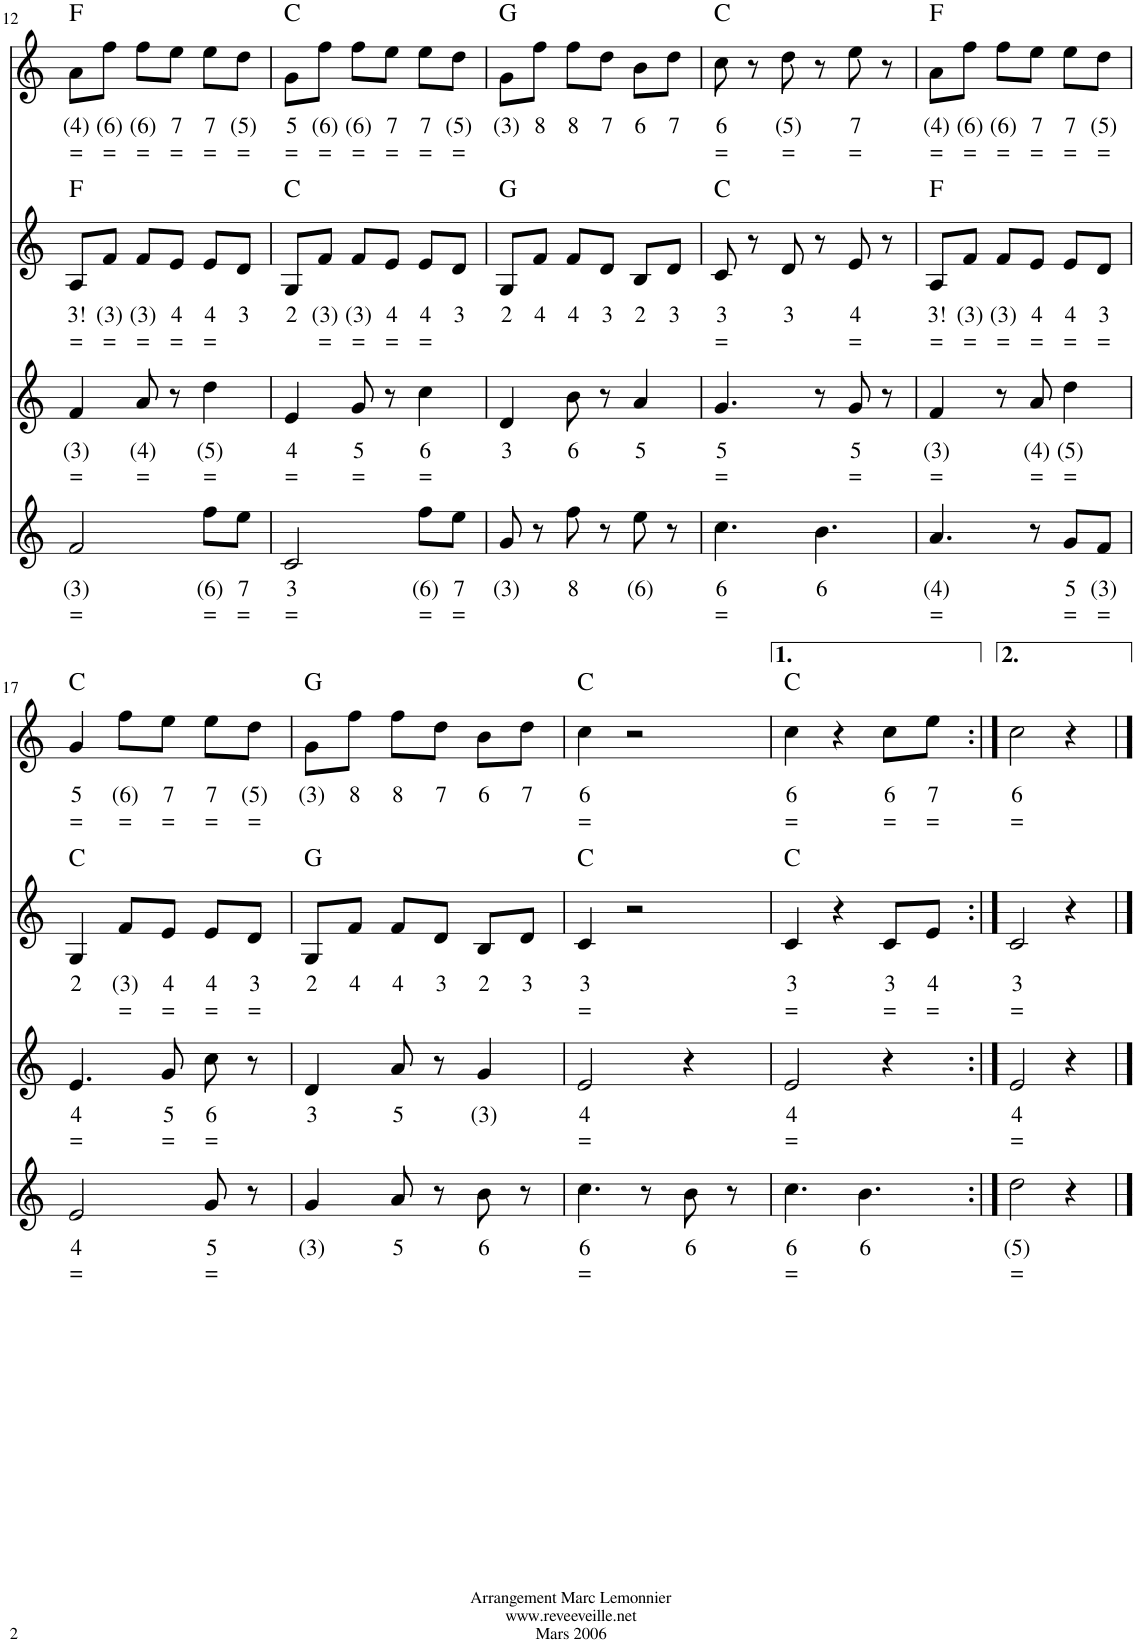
**kern	**text	**text	**kern	**text	**text	**kern	**text	**text	**harte	**kern	**text	**text	**harte
*part4	*part4	*part4	*part3	*part3	*part3	*part2	*part2	*part2	*part2	*part1	*part1	*part1	*part1
*staff4	*staff4	*staff4	*staff3	*staff3	*staff3	*staff2	*staff2	*staff2	*	*staff1	*staff1	*staff1	*
*I"Accordion	*	*	*I"Flute	*	*	*I"Stem	*	*	*	*I"Mazurka de Salou Mazurka	*	*	*
*I'Acc	*	*	*I'Fl	*	*	*	*	*	*	*	*	*	*
!!LO:PB:g=z
*clefG2	*	*	*clefG2	*	*	*clefG2	*	*	*	*clefG2	*	*	*
*k[]	*	*	*k[]	*	*	*k[]	*	*	*	*k[]	*	*	*
*M3/4	*	*	*M3/4	*	*	*M3/4	*	*	*	*M3/4	*	*	*
=12	=12	=12	=12	=12	=12	=12	=12	=12	=12	=12	=12	=12	=12
!	!LO:LY:b	!LO:LY:b	!	!LO:LY:b	!LO:LY:b	!	!LO:LY:b	!LO:LY:b	!	!	!LO:LY:b	!LO:LY:b	!
2f/	(3)	=	4f/	(3)	=	8A/L	3!	=	F:maj	8a\L	(4)	=	F:maj
!	!	!	!	!	!	!	!LO:LY:b	!LO:LY:b	!	!	!LO:LY:b	!LO:LY:b	!
.	.	.	.	.	.	8f/J	(3)	=	.	8ff\J	(6)	=	.
!	!	!	!	!LO:LY:b	!LO:LY:b	!	!LO:LY:b	!LO:LY:b	!	!	!LO:LY:b	!LO:LY:b	!
.	.	.	8a/	(4)	=	8f/L	(3)	=	.	8ff\L	(6)	=	.
!	!	!	!	!	!	!	!LO:LY:b	!LO:LY:b	!	!	!LO:LY:b	!LO:LY:b	!
.	.	.	8r	.	.	8e/J	4	=	.	8ee\J	7	=	.
!	!LO:LY:b	!LO:LY:b	!	!LO:LY:b	!LO:LY:b	!	!LO:LY:b	!LO:LY:b	!	!	!LO:LY:b	!LO:LY:b	!
8ff\L	(6)	=	4dd\	(5)	=	8e/L	4	=	.	8ee\L	7	=	.
!	!LO:LY:b	!LO:LY:b	!	!	!	!	!LO:LY:b	!	!	!	!LO:LY:b	!LO:LY:b	!
8ee\J	7	=	.	.	.	8d/J	3	.	.	8dd\J	(5)	=	.
=13	=13	=13	=13	=13	=13	=13	=13	=13	=13	=13	=13	=13	=13
!	!LO:LY:b	!LO:LY:b	!	!LO:LY:b	!LO:LY:b	!	!LO:LY:b	!	!	!	!LO:LY:b	!LO:LY:b	!
2c/	3	=	4e/	4	=	8G/L	2	.	C:maj	8g\L	5	=	C:maj
!	!	!	!	!	!	!	!LO:LY:b	!LO:LY:b	!	!	!LO:LY:b	!LO:LY:b	!
.	.	.	.	.	.	8f/J	(3)	=	.	8ff\J	(6)	=	.
!	!	!	!	!LO:LY:b	!LO:LY:b	!	!LO:LY:b	!LO:LY:b	!	!	!LO:LY:b	!LO:LY:b	!
.	.	.	8g/	5	=	8f/L	(3)	=	.	8ff\L	(6)	=	.
!	!	!	!	!	!	!	!LO:LY:b	!LO:LY:b	!	!	!LO:LY:b	!LO:LY:b	!
.	.	.	8r	.	.	8e/J	4	=	.	8ee\J	7	=	.
!	!LO:LY:b	!LO:LY:b	!	!LO:LY:b	!LO:LY:b	!	!LO:LY:b	!LO:LY:b	!	!	!LO:LY:b	!LO:LY:b	!
8ff\L	(6)	=	4cc\	6	=	8e/L	4	=	.	8ee\L	7	=	.
!	!LO:LY:b	!LO:LY:b	!	!	!	!	!LO:LY:b	!	!	!	!LO:LY:b	!LO:LY:b	!
8ee\J	7	=	.	.	.	8d/J	3	.	.	8dd\J	(5)	=	.
=14	=14	=14	=14	=14	=14	=14	=14	=14	=14	=14	=14	=14	=14
!	!LO:LY:b	!	!	!LO:LY:b	!	!	!LO:LY:b	!	!	!	!LO:LY:b	!	!
8g/	(3)	.	4d/	3	.	8G/L	2	.	G:maj	8g\L	(3)	.	G:maj
!	!	!	!	!	!	!	!LO:LY:b	!	!	!	!LO:LY:b	!	!
8r	.	.	.	.	.	8f/J	4	.	.	8ff\J	8	.	.
!	!LO:LY:b	!	!	!LO:LY:b	!	!	!LO:LY:b	!	!	!	!LO:LY:b	!	!
8ff\	8	.	8b\	6	.	8f/L	4	.	.	8ff\L	8	.	.
!	!	!	!	!	!	!	!LO:LY:b	!	!	!	!LO:LY:b	!	!
8r	.	.	8r	.	.	8d/J	3	.	.	8dd\J	7	.	.
!	!LO:LY:b	!	!	!LO:LY:b	!	!	!LO:LY:b	!	!	!	!LO:LY:b	!	!
8ee\	(6)	.	4a/	5	.	8B/L	2	.	.	8b\L	6	.	.
!	!	!	!	!	!	!	!LO:LY:b	!	!	!	!LO:LY:b	!	!
8r	.	.	.	.	.	8d/J	3	.	.	8dd\J	7	.	.
=15	=15	=15	=15	=15	=15	=15	=15	=15	=15	=15	=15	=15	=15
!	!LO:LY:b	!LO:LY:b	!	!LO:LY:b	!LO:LY:b	!	!LO:LY:b	!LO:LY:b	!	!	!LO:LY:b	!LO:LY:b	!
4.cc\	6	=	4.g/	5	=	8c/	3	=	C:maj	8cc\	6	=	C:maj
.	.	.	.	.	.	8r	.	.	.	8r	.	.	.
!	!	!	!	!	!	!	!LO:LY:b	!	!	!	!LO:LY:b	!LO:LY:b	!
.	.	.	.	.	.	8d/	3	.	.	8dd\	(5)	=	.
!	!LO:LY:b	!	!	!	!	!	!	!	!	!	!	!	!
4.b\	6	.	8r	.	.	8r	.	.	.	8r	.	.	.
!	!	!	!	!LO:LY:b	!LO:LY:b	!	!LO:LY:b	!LO:LY:b	!	!	!LO:LY:b	!LO:LY:b	!
.	.	.	8g/	5	=	8e/	4	=	.	8ee\	7	=	.
.	.	.	8r	.	.	8r	.	.	.	8r	.	.	.
=16	=16	=16	=16	=16	=16	=16	=16	=16	=16	=16	=16	=16	=16
!	!LO:LY:b	!LO:LY:b	!	!LO:LY:b	!LO:LY:b	!	!LO:LY:b	!LO:LY:b	!	!	!LO:LY:b	!LO:LY:b	!
4.a/	(4)	=	4f/	(3)	=	8A/L	3!	=	F:maj	8a\L	(4)	=	F:maj
!	!	!	!	!	!	!	!LO:LY:b	!LO:LY:b	!	!	!LO:LY:b	!LO:LY:b	!
.	.	.	.	.	.	8f/J	(3)	=	.	8ff\J	(6)	=	.
!	!	!	!	!	!	!	!LO:LY:b	!LO:LY:b	!	!	!LO:LY:b	!LO:LY:b	!
.	.	.	8r	.	.	8f/L	(3)	=	.	8ff\L	(6)	=	.
!	!	!	!	!LO:LY:b	!LO:LY:b	!	!LO:LY:b	!LO:LY:b	!	!	!LO:LY:b	!LO:LY:b	!
8r	.	.	8a/	(4)	=	8e/J	4	=	.	8ee\J	7	=	.
!	!LO:LY:b	!LO:LY:b	!	!LO:LY:b	!LO:LY:b	!	!LO:LY:b	!LO:LY:b	!	!	!LO:LY:b	!LO:LY:b	!
8g/L	5	=	4dd\	(5)	=	8e/L	4	=	.	8ee\L	7	=	.
!	!LO:LY:b	!LO:LY:b	!	!	!	!	!LO:LY:b	!LO:LY:b	!	!	!LO:LY:b	!LO:LY:b	!
8f/J	(3)	=	.	.	.	8d/J	3	=	.	8dd\J	(5)	=	.
!!LO:LB:g=z
=17	=17	=17	=17	=17	=17	=17	=17	=17	=17	=17	=17	=17	=17
!	!LO:LY:b	!LO:LY:b	!	!LO:LY:b	!LO:LY:b	!	!LO:LY:b	!	!	!	!LO:LY:b	!LO:LY:b	!
2e/	4	=	4.e/	4	=	4G/	2	.	C:maj	4g/	5	=	C:maj
!	!	!	!	!	!	!	!LO:LY:b	!LO:LY:b	!	!	!LO:LY:b	!LO:LY:b	!
.	.	.	.	.	.	8f/L	(3)	=	.	8ff\L	(6)	=	.
!	!	!	!	!LO:LY:b	!LO:LY:b	!	!LO:LY:b	!LO:LY:b	!	!	!LO:LY:b	!LO:LY:b	!
.	.	.	8g/	5	=	8e/J	4	=	.	8ee\J	7	=	.
!	!LO:LY:b	!LO:LY:b	!	!LO:LY:b	!LO:LY:b	!	!LO:LY:b	!LO:LY:b	!	!	!LO:LY:b	!LO:LY:b	!
8g/	5	=	8cc\	6	=	8e/L	4	=	.	8ee\L	7	=	.
!	!	!	!	!	!	!	!LO:LY:b	!LO:LY:b	!	!	!LO:LY:b	!LO:LY:b	!
8r	.	.	8r	.	.	8d/J	3	=	.	8dd\J	(5)	=	.
=18	=18	=18	=18	=18	=18	=18	=18	=18	=18	=18	=18	=18	=18
!	!LO:LY:b	!	!	!LO:LY:b	!	!	!LO:LY:b	!	!	!	!LO:LY:b	!	!
4g/	(3)	.	4d/	3	.	8G/L	2	.	G:maj	8g\L	(3)	.	G:maj
!	!	!	!	!	!	!	!LO:LY:b	!	!	!	!LO:LY:b	!	!
.	.	.	.	.	.	8f/J	4	.	.	8ff\J	8	.	.
!	!LO:LY:b	!	!	!LO:LY:b	!	!	!LO:LY:b	!	!	!	!LO:LY:b	!	!
8a/	5	.	8a/	5	.	8f/L	4	.	.	8ff\L	8	.	.
!	!	!	!	!	!	!	!LO:LY:b	!	!	!	!LO:LY:b	!	!
8r	.	.	8r	.	.	8d/J	3	.	.	8dd\J	7	.	.
!	!LO:LY:b	!	!	!LO:LY:b	!	!	!LO:LY:b	!	!	!	!LO:LY:b	!	!
8b\	6	.	4g/	(3)	.	8B/L	2	.	.	8b\L	6	.	.
!	!	!	!	!	!	!	!LO:LY:b	!	!	!	!LO:LY:b	!	!
8r	.	.	.	.	.	8d/J	3	.	.	8dd\J	7	.	.
=19	=19	=19	=19	=19	=19	=19	=19	=19	=19	=19	=19	=19	=19
!	!LO:LY:b	!LO:LY:b	!	!LO:LY:b	!LO:LY:b	!	!LO:LY:b	!LO:LY:b	!	!	!LO:LY:b	!LO:LY:b	!
4.cc\	6	=	2e/	4	=	4c/	3	=	C:maj	4cc\	6	=	C:maj
.	.	.	.	.	.	2r	.	.	.	2r	.	.	.
8r	.	.	.	.	.	.	.	.	.	.	.	.	.
!	!LO:LY:b	!	!	!	!	!	!	!	!	!	!	!	!
8b\	6	.	4r	.	.	.	.	.	.	.	.	.	.
8r	.	.	.	.	.	.	.	.	.	.	.	.	.
=20	=20	=20	=20	=20	=20	=20	=20	=20	=20	=20	=20	=20	=20
!	!LO:LY:b	!LO:LY:b	!	!LO:LY:b	!LO:LY:b	!	!LO:LY:b	!LO:LY:b	!	!	!LO:LY:b	!LO:LY:b	!
4.cc\	6	=	2e/	4	=	4c/	3	=	C:maj	4cc\	6	=	C:maj
.	.	.	.	.	.	4r	.	.	.	4r	.	.	.
!	!LO:LY:b	!	!	!	!	!	!	!	!	!	!	!	!
4.b\	6	.	.	.	.	.	.	.	.	.	.	.	.
!	!	!	!	!	!	!	!LO:LY:b	!LO:LY:b	!	!	!LO:LY:b	!LO:LY:b	!
.	.	.	4r	.	.	8c/L	3	=	.	8cc\L	6	=	.
!	!	!	!	!	!	!	!LO:LY:b	!LO:LY:b	!	!	!LO:LY:b	!LO:LY:b	!
.	.	.	.	.	.	8e/J	4	=	.	8ee\J	7	=	.
=21:|!	=21:|!	=21:|!	=21:|!	=21:|!	=21:|!	=21:|!	=21:|!	=21:|!	=21:|!	=21:|!	=21:|!	=21:|!	=21:|!
!	!LO:LY:b	!LO:LY:b	!	!LO:LY:b	!LO:LY:b	!	!LO:LY:b	!LO:LY:b	!	!	!LO:LY:b	!LO:LY:b	!
2dd\	(5)	=	2e/	4	=	2c/	3	=	.	2cc\	6	=	.
4r	.	.	4r	.	.	4r	.	.	.	4r	.	.	.
==	==	==	==	==	==	==	==	==	==	==	==	==	==
*-	*-	*-	*-	*-	*-	*-	*-	*-	*-	*-	*-	*-	*-
